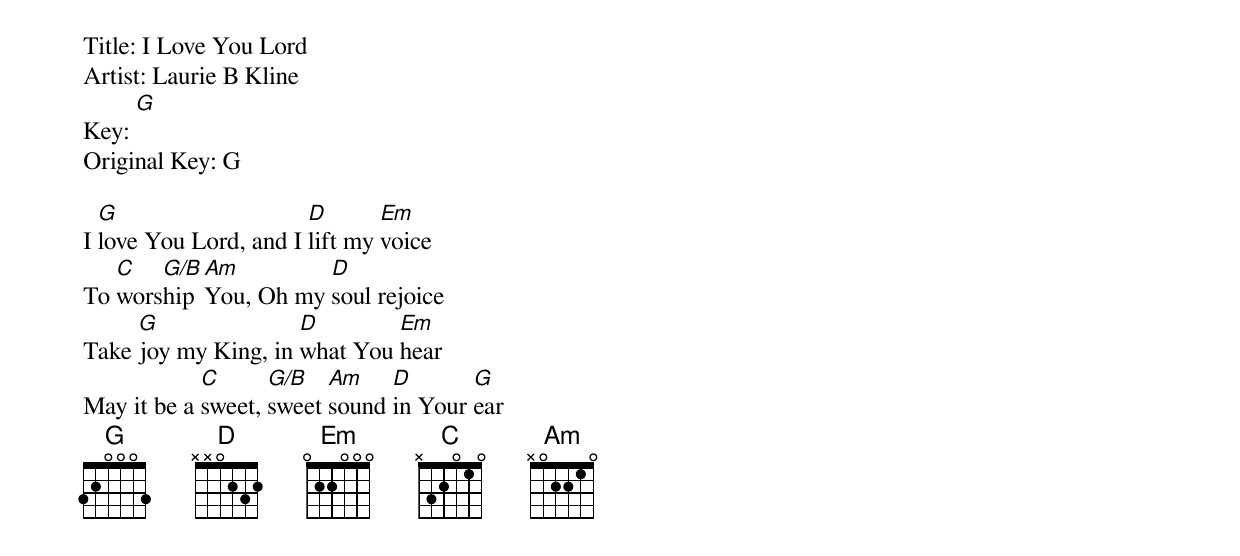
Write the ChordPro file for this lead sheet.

Title: I Love You Lord
Artist: Laurie B Kline
Key: [G]
Original Key: G

I [G]love You Lord, and I [D]lift my [Em]voice
To [C]wors[G/B]hip [Am]You, Oh my [D]soul rejoice
Take [G]joy my King, in [D]what You [Em]hear
May it be a [C]sweet, [G/B]sweet [Am]sound [D]in Your [G]ear
